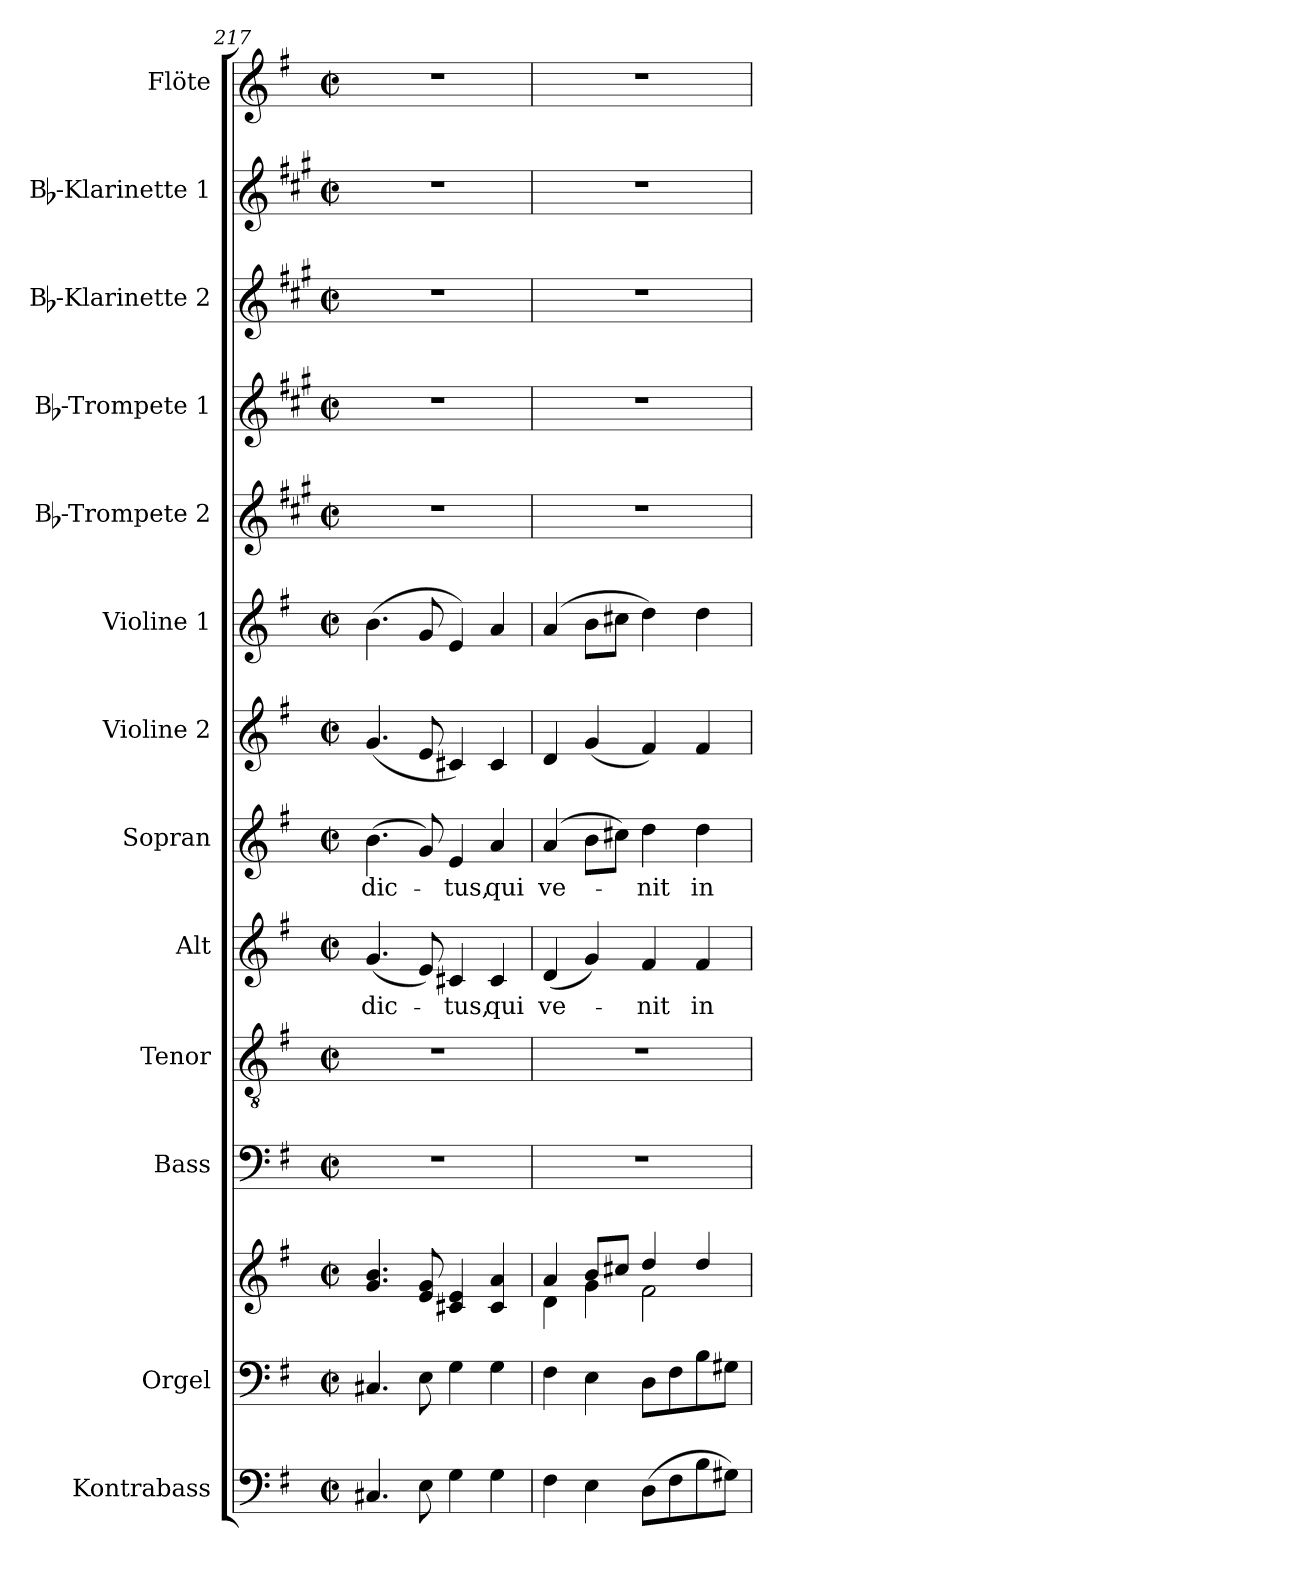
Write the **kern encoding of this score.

**kern	**kern	**kern	**kern	**kern	**kern	**text	**kern	**text	**kern	**kern	**kern	**kern	**kern	**kern	**kern
*part13	*part12	*part12	*part11	*part10	*part9	*part9	*part8	*part8	*part7	*part6	*part5	*part4	*part3	*part2	*part1
*staff14	*staff13	*staff12	*staff11	*staff10	*staff9	*staff9	*staff8	*staff8	*staff7	*staff6	*staff5	*staff4	*staff3	*staff2	*staff1
*I"Kontrabass	*I"Orgel	*	*I"Bass	*I"Tenor	*I"Alt	*	*I"Sopran	*	*I"Violine 2	*I"Violine 1	*I"Bb-Trompete 2	*I"Bb-Trompete 1	*I"Bb-Klarinette 2	*I"Bb-Klarinette 1	*I"Flöte
*I'Kb.	*I'Org.	*	*I'B.	*I'T.	*I'A.	*	*I'S.	*	*I'Vl. 2	*I'Vl. 1	*I'Bb Trp. 2	*I'Bb Trp. 1	*I'Bb Kl. 2	*I'Bb Kl. 1	*I'Fl.
*clefF4	*clefF4	*clefG2	*clefF4	*clefGv2	*clefG2	*	*clefG2	*	*clefG2	*clefG2	*clefG2	*clefG2	*clefG2	*clefG2	*clefG2
*ITrd7c12	*	*	*	*	*	*	*	*	*	*	*ITrd1c2	*ITrd1c2	*ITrd1c2	*ITrd1c2	*
*k[f#]	*k[f#]	*k[f#]	*k[f#]	*k[f#]	*k[f#]	*	*k[f#]	*	*k[f#]	*k[f#]	*k[f#]	*k[f#]	*k[f#]	*k[f#]	*k[f#]
*G:	*G:	*G:	*G:	*G:	*G:	*	*G:	*	*G:	*G:	*G:	*G:	*G:	*G:	*G:
*M2/2	*M2/2	*M2/2	*M2/2	*M2/2	*M2/2	*	*M2/2	*	*M2/2	*M2/2	*M2/2	*M2/2	*M2/2	*M2/2	*M2/2
*met(c|)	*met(c|)	*met(c|)	*met(c|)	*met(c|)	*met(c|)	*	*met(c|)	*	*met(c|)	*met(c|)	*met(c|)	*met(c|)	*met(c|)	*met(c|)	*met(c|)
=217	=217	=217	=217	=217	=217	=217	=217	=217	=217	=217	=217	=217	=217	=217	=217
!	!	!	!	!	!	!LO:LY:b	!	!LO:LY:b	!	!	!	!	!	!	!
4.CC#X/	4.C#X/	4.g/ 4.b/	1r	1r	(<4.g/	-dic-	(>4.b\	-dic-	(<4.g/	(<4.b\	1r	1r	1r	1r	1r
8EE\	8E\	8e/ 8g/	.	.	8e/)	.	8g/)	.	8e/	8g/	.	.	.	.	.
!	!	!	!	!	!	!LO:LY:b	!	!LO:LY:b	!	!	!	!	!	!	!
4GG\	4G\	4c#X/ 4e/	.	.	4c#X/	-tus,	4e/	-tus,	4c#X/)	4e/)	.	.	.	.	.
!	!	!	!	!	!	!LO:LY:b	!	!LO:LY:b	!	!	!	!	!	!	!
4GG\	4G\	4c#/ 4a/	.	.	4c#/	qui	4a/	qui	4c#/	4a/	.	.	.	.	.
=218	=218	=218	=218	=218	=218	=218	=218	=218	=218	=218	=218	=218	=218	=218	=218
*	*	*^	*	*	*	*	*	*	*	*	*	*	*	*	*
!	!	!	!	!	!	!	!LO:LY:b	!	!LO:LY:b	!	!	!	!	!	!	!
4FF#\	4F#\	4a/	4d\	1r	1r	(<4d/	ve-	(4a/	ve-	4d/	(4a/	1r	1r	1r	1r	1r
4EE\	4E\	8b/L	4g\	.	.	4g/)	.	8b\L	.	(<4g/	8b\L	.	.	.	.	.
.	.	8cc#X/J	.	.	.	.	.	8cc#X\J)	.	.	8cc#X\J	.	.	.	.	.
!	!	!	!	!	!	!	!LO:LY:b	!	!LO:LY:b	!	!	!	!	!	!	!
(>8DD\L	8D\L	4dd/	2f#\	.	.	4f#/	-nit	4dd\	-nit	4f#/)	4dd\)	.	.	.	.	.
8FF#\	8F#\	.	.	.	.	.	.	.	.	.	.	.	.	.	.	.
!	!	!	!	!	!	!	!LO:LY:b	!	!LO:LY:b	!	!	!	!	!	!	!
8BB\	8B\	4dd/	.	.	.	4f#/	in	4dd\	in	4f#/	4dd\	.	.	.	.	.
8GG#X\J)	8G#X\J	.	.	.	.	.	.	.	.	.	.	.	.	.	.	.
*	*	*v	*v	*	*	*	*	*	*	*	*	*	*	*	*	*
=	=	=	=	=	=	=	=	=	=	=	=	=	=	=	=
*-	*-	*-	*-	*-	*-	*-	*-	*-	*-	*-	*-	*-	*-	*-	*-
